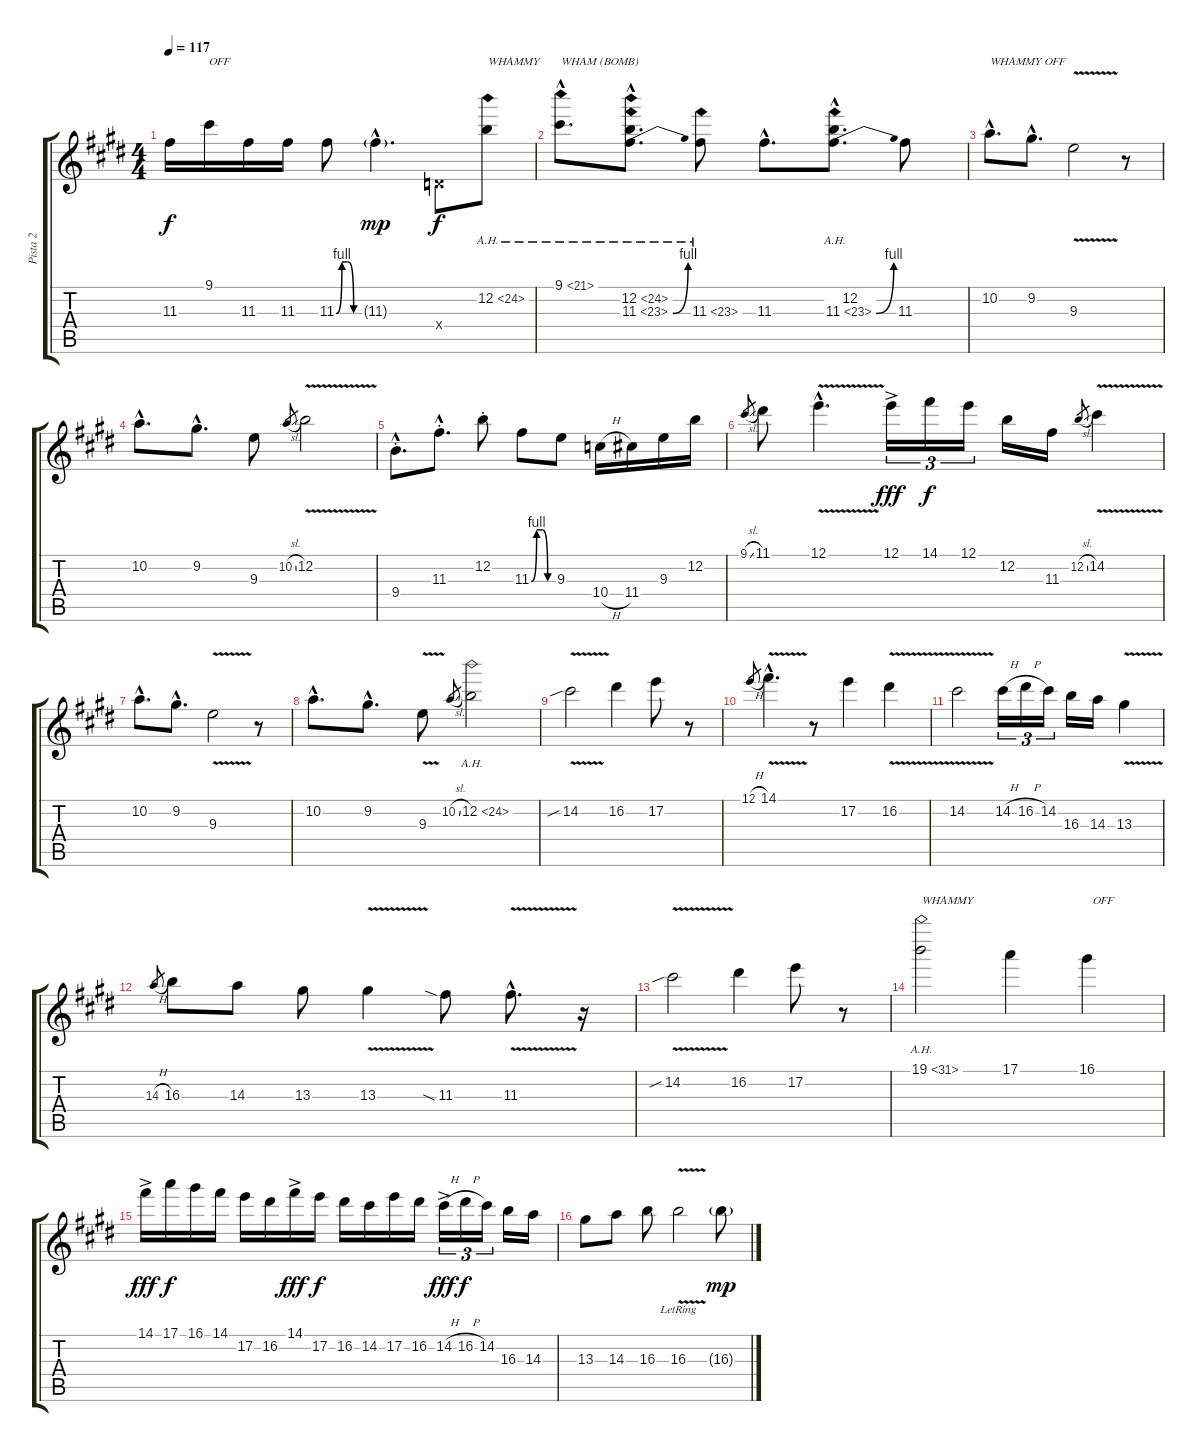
\track ("Pista 2" "Pista 2") {instrument distortionguitar}
\staff {score tabs}
\tuning (E4 B3 G3 D3 A2 E2) {hide}
\ts (4 4)
\tempo 117
\clef g2
\ks e
11.3.16{dy f} 9.1.16{txt "OFF"} 11.3.16 11.3.16 11.3{be (custom 0 0 15 4 30 4 45 0 60 0)}.8 11.3{g hac}.4{d dy mp} 0.4{x}.8{dy f} 12.2{ah 12}.8{txt "WHAMMY"} |
9.1{ah 12 hac}.8{d txt "WHAM (BOMB) "} (12.2{ah 12 hac} 11.3{be (bend 0 0 60 4) ah 12 hac}).8{d} 11.3{ah 12}.8 11.3{hac}.8{d} (12.2{hac} 11.3{be (bend 0 0 60 4) ah 12 hac}).8{d} 11.3.8 |
10.2{hac}.8{d txt "WHAMMY OFF"} 9.2{hac}.8{d} 9.3{v}.2 r.8 |
10.2{hac}.8{d} 9.2{hac}.8{d} 9.3.8 10.2{sl}.8{gr} 12.2{v}.2 |
9.4{hac st}.8{d} 11.3{hac st}.8{d} 12.2{st}.8 11.3{be (custom 0 0 15 4 30 4 45 0 60 0)}.8 9.3.8 10.4{h}.16 11.4.16 9.3.16 12.2.16 |
9.1{sl}.8{gr} 11.1.8 12.1{v hac}.4{d} 12.1{ac}.16{tu (3 2) dy fff} 14.1.16{tu (3 2) dy f} 12.1.16{tu (3 2)} 12.2.16 11.3.16 12.2{sl}.8{gr} 14.2{v}.4 |
10.2{hac}.8{d} 9.2{hac}.8{d} 9.3{v}.2 r.8 |
10.2{hac}.8{d} 9.2{hac}.8{d} 9.3{v}.8 10.2{sl}.8{gr} 12.2{ah 12}.2 |
14.2{v sib}.2 16.2.4 17.2.8 r.8 |
12.1{h}.8{gr} 14.1{v hac}.4{d} r.8 17.2.4 16.2{v}.4 |
14.2{v}.2 14.2{h}.16{tu (3 2)} 16.2{h}.16{tu (3 2)} 14.2.16{tu (3 2)} 16.3.16 14.3.16 13.3{v}.4 |
14.3{h}.8{gr} 16.3.8 14.3.8 13.3.8 13.3{v}.4 11.3{sia}.8 11.3{v hac}.8{d} r.16 |
14.2{v sib}.2 16.2.4 17.2.8 r.8 |
19.1{ah 12}.2{txt "WHAMMY"} 17.1.4 16.1.4{txt "  OFF"} |
14.1{ac}.16{dy fff} 17.1.16{dy f} 16.1.16 14.1.16 17.2.16 16.2.16 14.1{ac}.16{dy fff} 17.2.16{dy f} 16.2.16 14.2.16 17.2.16 16.2.16 14.2{h ac}.16{tu (3 2) dy fff} 16.2{h}.16{tu (3 2) dy f} 14.2.16{tu (3 2)} 16.3.16 14.3.16 |
13.3.8 14.3.8 16.3.8 16.3{v lr}.2 16.3{g}.8{dy mp}
